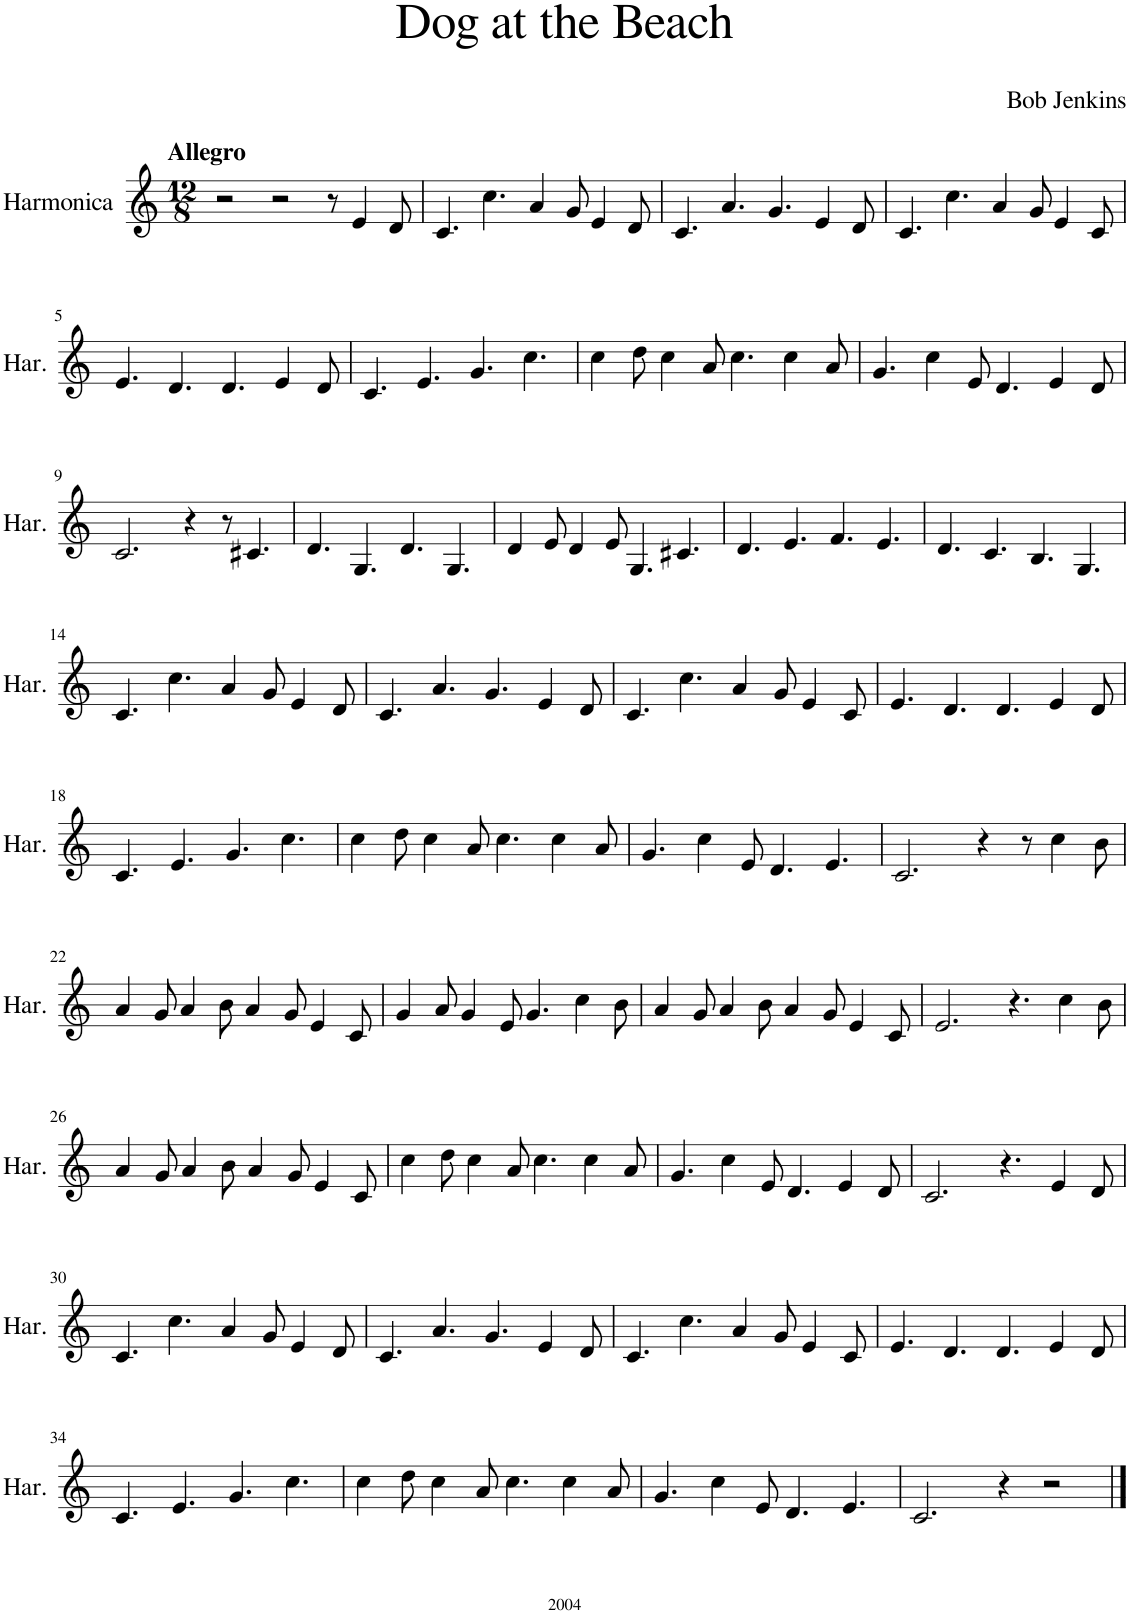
**kern
*part1
*staff1
*I"Harmonica
*I'Har.
*clefG2
*k[]
*M12/8
=1
!LO:TX:a:B:t=Allegro
2r
2r
8r
4e/
8d/
=2
4.c/
4.cc\
4a/
8g/
4e/
8d/
=3
4.c/
4.a/
4.g/
4e/
8d/
=4
4.c/
4.cc\
4a/
8g/
4e/
8c/
!!LO:LB:g=z
=5
4.e/
4.d/
4.d/
4e/
8d/
=6
4.c/
4.e/
4.g/
4.cc\
=7
4cc\
8dd\
4cc\
8a/
4.cc\
4cc\
8a/
=8
4.g/
4cc\
8e/
4.d/
4e/
8d/
!!LO:LB:g=z
=9
2.c/
4r
8r
4.c#X/
=10
4.d/
4.G/
4.d/
4.G/
=11
4d/
8e/
4d/
8e/
4.G/
4.c#X/
=12
4.d/
4.e/
4.f/
4.e/
=13
4.d/
4.c/
4.B/
4.G/
!!LO:LB:g=z
=14
4.c/
4.cc\
4a/
8g/
4e/
8d/
=15
4.c/
4.a/
4.g/
4e/
8d/
=16
4.c/
4.cc\
4a/
8g/
4e/
8c/
=17
4.e/
4.d/
4.d/
4e/
8d/
!!LO:LB:g=z
=18
4.c/
4.e/
4.g/
4.cc\
=19
4cc\
8dd\
4cc\
8a/
4.cc\
4cc\
8a/
=20
4.g/
4cc\
8e/
4.d/
4.e/
=21
2.c/
4r
8r
4cc\
8b\
!!LO:LB:g=z
=22
4a/
8g/
4a/
8b\
4a/
8g/
4e/
8c/
=23
4g/
8a/
4g/
8e/
4.g/
4cc\
8b\
=24
4a/
8g/
4a/
8b\
4a/
8g/
4e/
8c/
=25
2.e/
4.r
4cc\
8b\
!!LO:LB:g=z
=26
4a/
8g/
4a/
8b\
4a/
8g/
4e/
8c/
=27
4cc\
8dd\
4cc\
8a/
4.cc\
4cc\
8a/
=28
4.g/
4cc\
8e/
4.d/
4e/
8d/
=29
2.c/
4.r
4e/
8d/
!!LO:LB:g=z
=30
4.c/
4.cc\
4a/
8g/
4e/
8d/
=31
4.c/
4.a/
4.g/
4e/
8d/
=32
4.c/
4.cc\
4a/
8g/
4e/
8c/
=33
4.e/
4.d/
4.d/
4e/
8d/
!!LO:LB:g=z
=34
4.c/
4.e/
4.g/
4.cc\
=35
4cc\
8dd\
4cc\
8a/
4.cc\
4cc\
8a/
=36
4.g/
4cc\
8e/
4.d/
4.e/
=37
2.c/
4r
2r
==
*-
